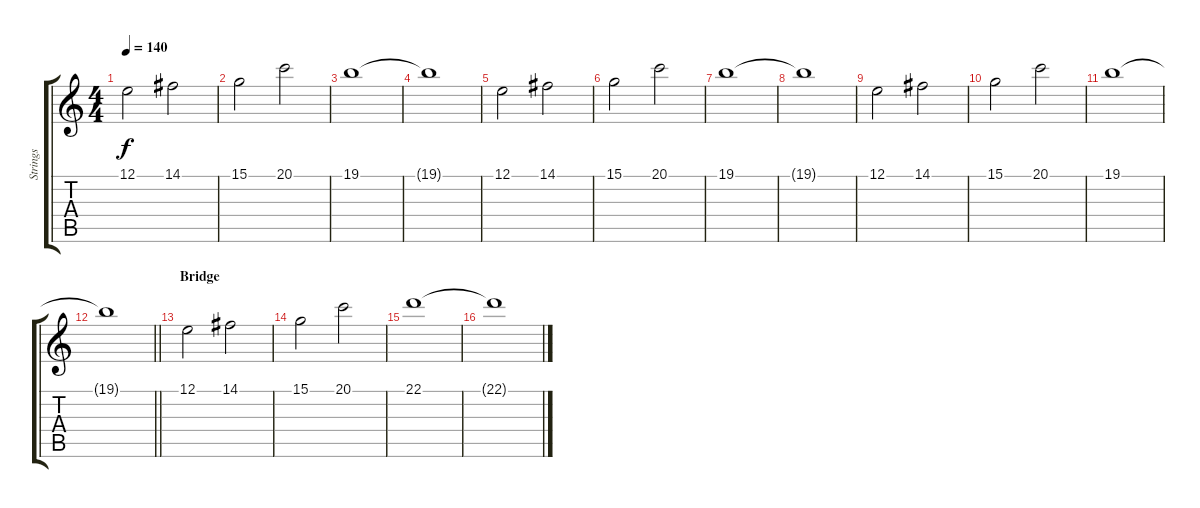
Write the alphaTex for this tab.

\track ("Strings" "Strings") {instrument stringensemble2}
\staff {score tabs}
\tuning (E4 B3 G3 D3 A2 E2) {hide}
\ts (4 4)
\tempo 140
\clef g2
\ks c
12.1.2{dy f} 14.1.2 |
15.1.2 20.1.2 |
19.1.1 |
19.1{t}.1 |
12.1.2 14.1.2 |
15.1.2 20.1.2 |
19.1.1 |
19.1{t}.1 |
12.1.2 14.1.2 |
15.1.2 20.1.2 |
19.1.1 |
\barLineRight lightlight
19.1{t}.1 |
\section ("" "Bridge")
12.1.2 14.1.2 |
15.1.2 20.1.2 |
22.1.1 |
22.1{t}.1
